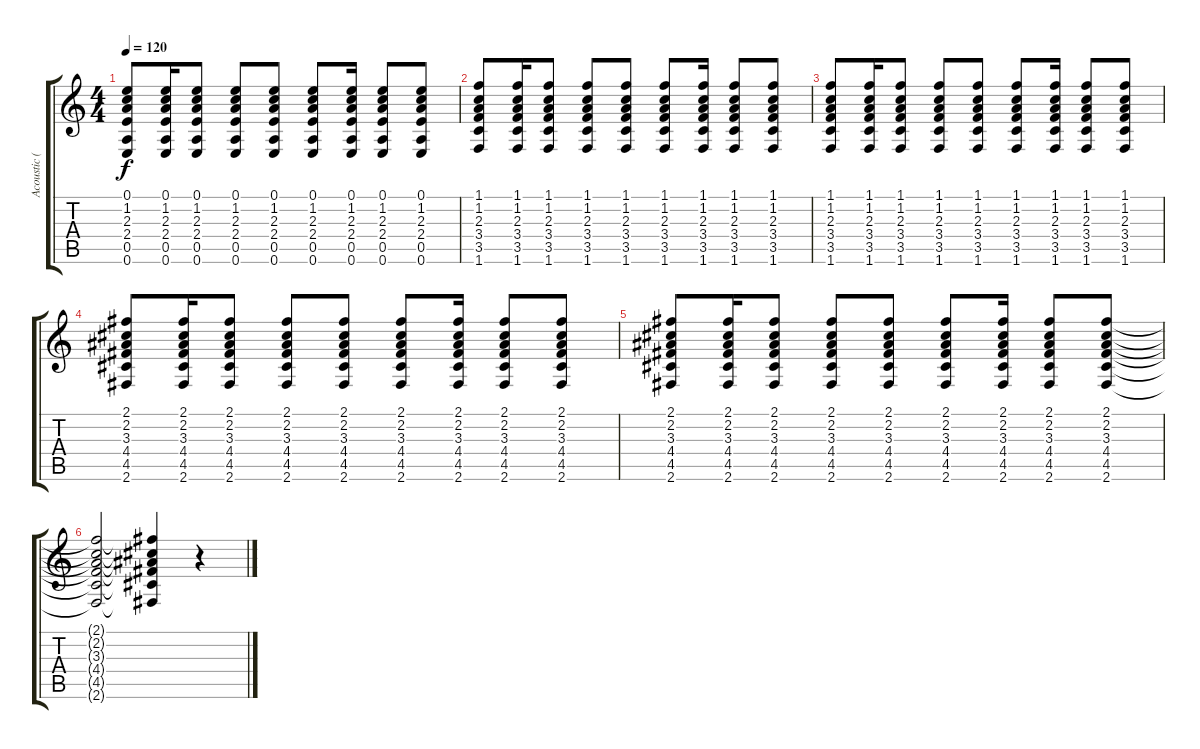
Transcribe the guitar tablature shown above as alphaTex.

\track ("Acoustic (Rolamp)" "Acoustic (") {instrument acousticguitarsteel}
\staff {score tabs}
\tuning (E4 B3 G3 D3 A2 E2) {hide}
\ts (4 4)
\tempo 120
\clef g2
\ks c
(0.1 1.2 2.3 2.4 0.5 0.6).8{dy f} (0.1 1.2 2.3 2.4 0.5 0.6).16 (0.1 1.2 2.3 2.4 0.5 0.6).8 (0.1 1.2 2.3 2.4 0.5 0.6).8 (0.1 1.2 2.3 2.4 0.5 0.6).8 (0.1 1.2 2.3 2.4 0.5 0.6).8 (0.1 1.2 2.3 2.4 0.5 0.6).16 (0.1 1.2 2.3 2.4 0.5 0.6).8 (0.1 1.2 2.3 2.4 0.5 0.6).8 |
(1.1 1.2 2.3 3.4 3.5 1.6).8 (1.1 1.2 2.3 3.4 3.5 1.6).16 (1.1 1.2 2.3 3.4 3.5 1.6).8 (1.1 1.2 2.3 3.4 3.5 1.6).8 (1.1 1.2 2.3 3.4 3.5 1.6).8 (1.1 1.2 2.3 3.4 3.5 1.6).8 (1.1 1.2 2.3 3.4 3.5 1.6).16 (1.1 1.2 2.3 3.4 3.5 1.6).8 (1.1 1.2 2.3 3.4 3.5 1.6).8 |
(1.1 1.2 2.3 3.4 3.5 1.6).8 (1.1 1.2 2.3 3.4 3.5 1.6).16 (1.1 1.2 2.3 3.4 3.5 1.6).8 (1.1 1.2 2.3 3.4 3.5 1.6).8 (1.1 1.2 2.3 3.4 3.5 1.6).8 (1.1 1.2 2.3 3.4 3.5 1.6).8 (1.1 1.2 2.3 3.4 3.5 1.6).16 (1.1 1.2 2.3 3.4 3.5 1.6).8 (1.1 1.2 2.3 3.4 3.5 1.6).8 |
(2.1 2.2 3.3 4.4 4.5 2.6).8 (2.1 2.2 3.3 4.4 4.5 2.6).16 (2.1 2.2 3.3 4.4 4.5 2.6).8 (2.1 2.2 3.3 4.4 4.5 2.6).8 (2.1 2.2 3.3 4.4 4.5 2.6).8 (2.1 2.2 3.3 4.4 4.5 2.6).8 (2.1 2.2 3.3 4.4 4.5 2.6).16 (2.1 2.2 3.3 4.4 4.5 2.6).8 (2.1 2.2 3.3 4.4 4.5 2.6).8 |
(2.1 2.2 3.3 4.4 4.5 2.6).8 (2.1 2.2 3.3 4.4 4.5 2.6).16 (2.1 2.2 3.3 4.4 4.5 2.6).8 (2.1 2.2 3.3 4.4 4.5 2.6).8 (2.1 2.2 3.3 4.4 4.5 2.6).8 (2.1 2.2 3.3 4.4 4.5 2.6).8 (2.1 2.2 3.3 4.4 4.5 2.6).16 (2.1 2.2 3.3 4.4 4.5 2.6).8 (2.1 2.2 3.3 4.4 4.5 2.6).8{volume 6} |
(2.1{t} 2.2{t} 3.3{t} 4.4{t} 4.5{t} 2.6{t}).2 (2.1{t} 2.2{t} 3.3{t} 4.4{t} 4.5{t} 2.6{t}).4 r.4
